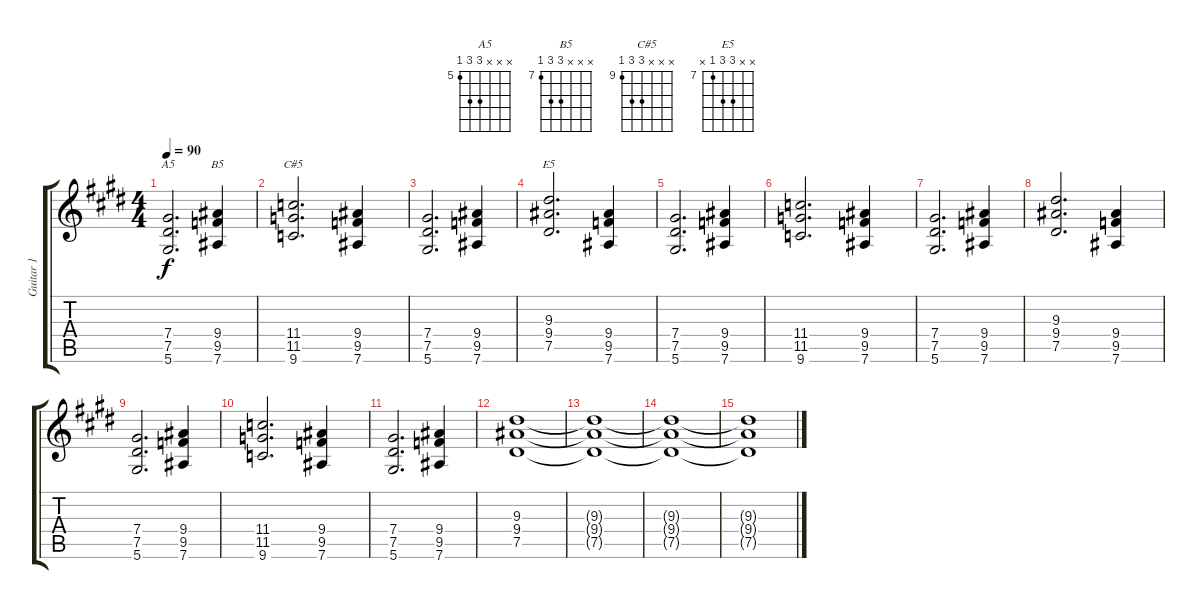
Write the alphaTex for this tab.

\track ("Guitar 1" "Guitar 1") {instrument overdrivenguitar}
\staff {score tabs}
\tuning (Eb4 Bb3 Gb3 Db3 Ab2 Eb2) {hide}
\chord ("A5" x x x 7 7 5) {firstfret 5}
\chord ("B5" x x x 9 9 7) {firstfret 7}
\chord ("C#5" x x x 11 11 9) {firstfret 9}
\chord ("E5" x x 9 9 7 x) {firstfret 7}
\ts (4 4)
\tempo 90
\clef g2
\ks e
(7.4 7.5 5.6).2{d ch "A5" dy f} (9.4 9.5 7.6).4{ch "B5"} |
(11.4 11.5 9.6).2{d ch "C#5"} (9.4 9.5 7.6).4 |
(7.4 7.5 5.6).2{d} (9.4 9.5 7.6).4 |
(9.3 9.4 7.5).2{d ch "E5"} (9.4 9.5 7.6).4 |
(7.4 7.5 5.6).2{d} (9.4 9.5 7.6).4 |
(11.4 11.5 9.6).2{d} (9.4 9.5 7.6).4 |
(7.4 7.5 5.6).2{d} (9.4 9.5 7.6).4 |
(9.3 9.4 7.5).2{d} (9.4 9.5 7.6).4 |
(7.4 7.5 5.6).2{d} (9.4 9.5 7.6).4 |
(11.4 11.5 9.6).2{d} (9.4 9.5 7.6).4 |
(7.4 7.5 5.6).2{d} (9.4 9.5 7.6).4 |
(9.3 9.4 7.5).1{volume 0} |
(9.3{t} 9.4{t} 7.5{t}).1 |
(9.3{t} 9.4{t} 7.5{t}).1 |
(9.3{t} 9.4{t} 7.5{t}).1
